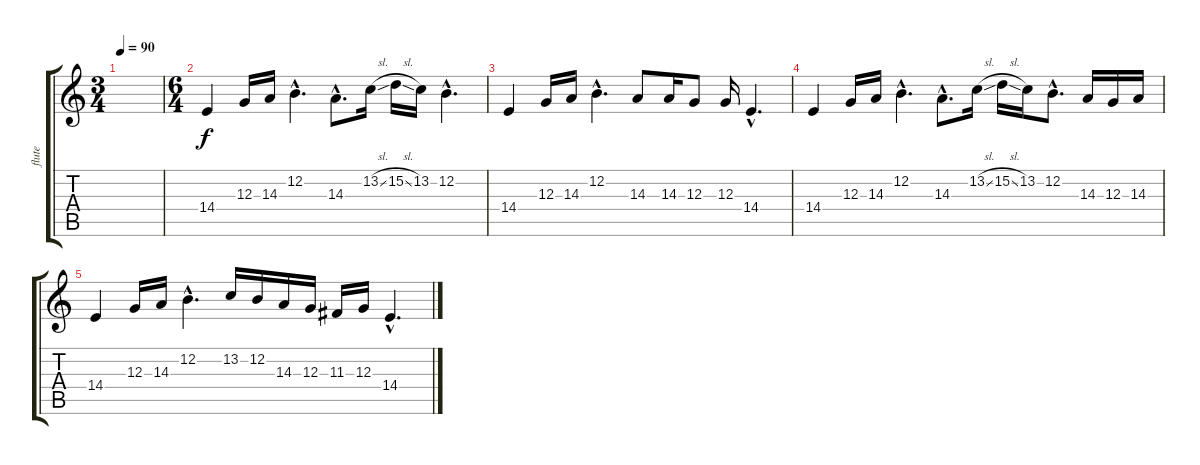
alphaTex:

\track ("flute" "flute") {instrument flute}
\staff {score tabs}
\tuning (E4 B3 G3 D3 A2 E2) {hide}
\ts (3 4)
\tempo 90
\clef g2
\ks c
|
\ts (6 4)
14.4.4 12.3.16 14.3.16 12.2{hac}.4{d} 14.3{hac}.8{d} 13.2{sl}.16 15.2{sl}.16 13.2.16 12.2{hac}.4{d} |
14.4.4 12.3.16 14.3.16 12.2{hac}.4{d} 14.3.8 14.3.16 12.3.8 12.3.16 14.4{hac}.4{d} |
14.4.4 12.3.16 14.3.16 12.2{hac}.4{d} 14.3{hac}.8{d} 13.2{sl}.16 15.2{sl}.16 13.2.16 12.2{hac}.8{d} 14.3.16 12.3.16 14.3.16 |
14.4.4 12.3.16 14.3.16 12.2{hac}.4{d} 13.2.16 12.2.16 14.3.16 12.3.16 11.3.16 12.3.16 14.4{hac}.4{d}
